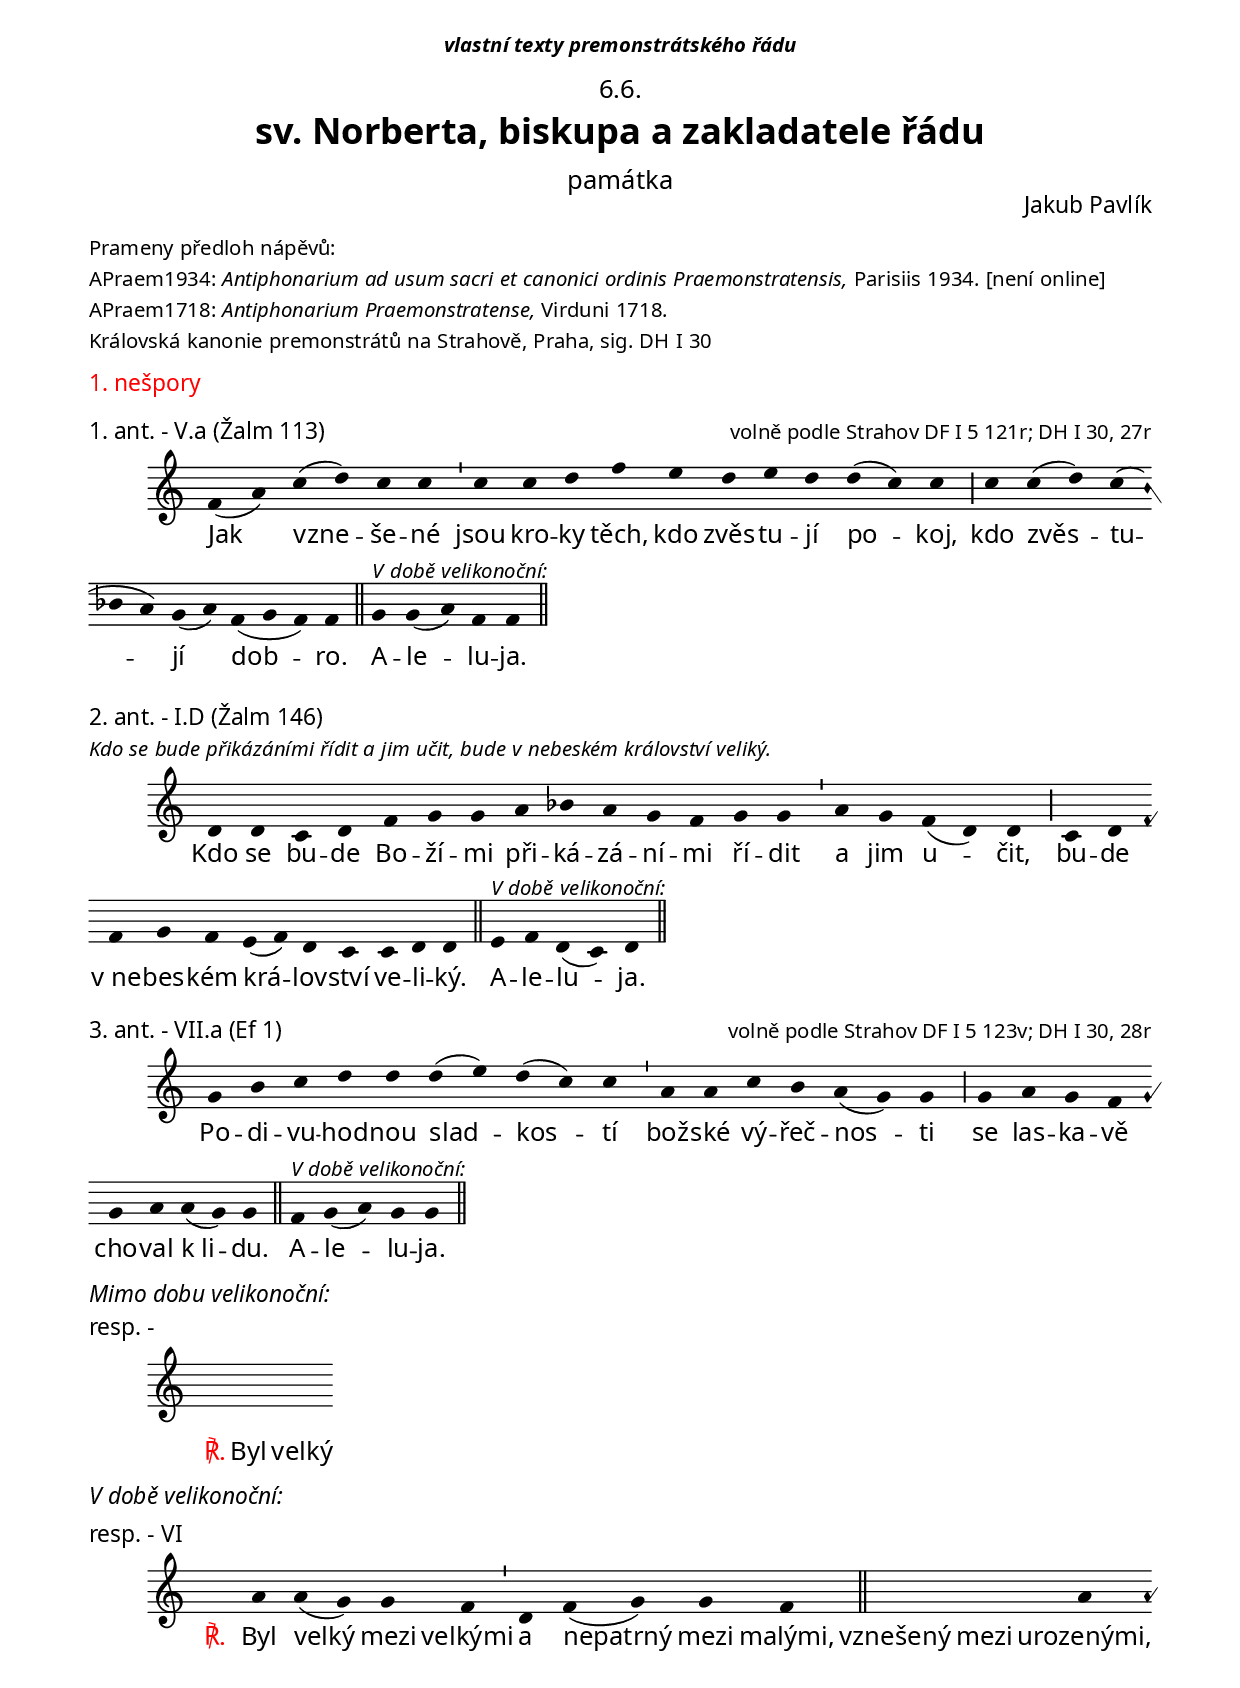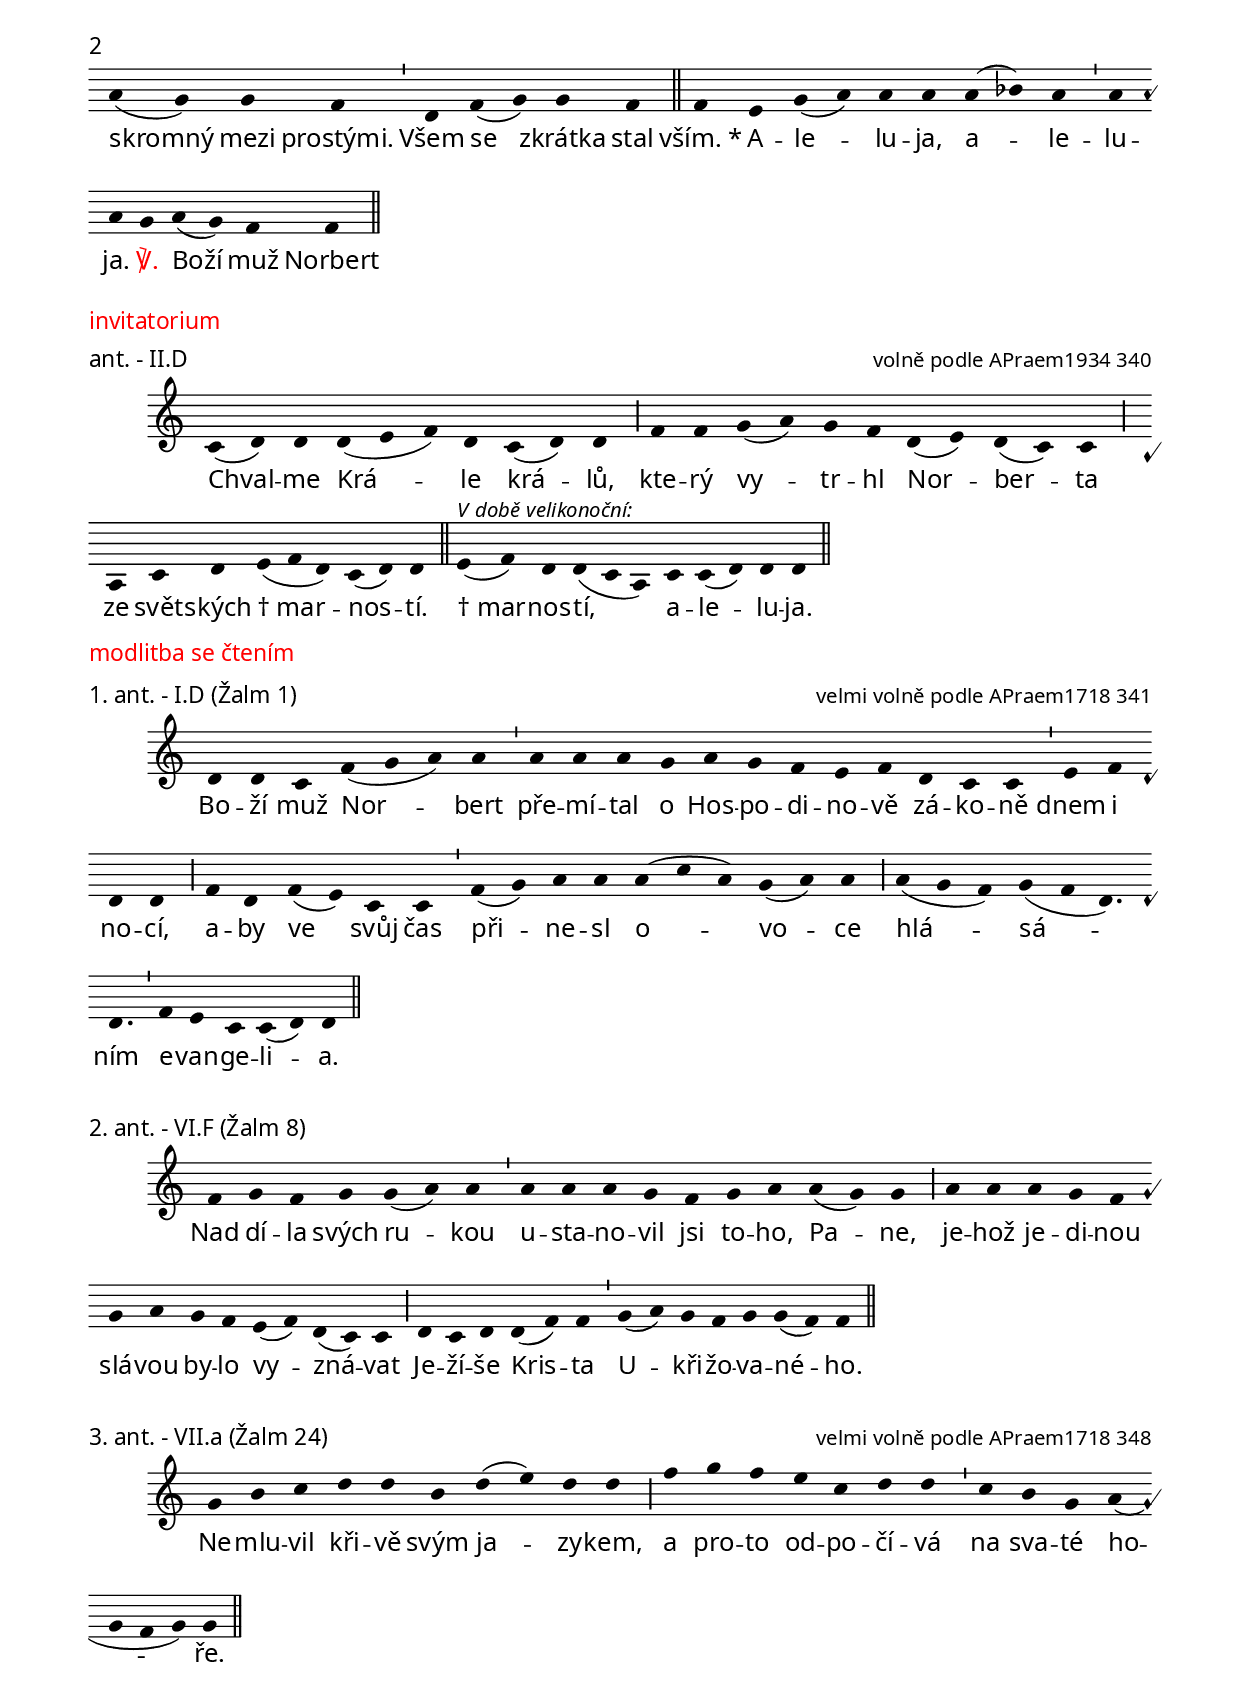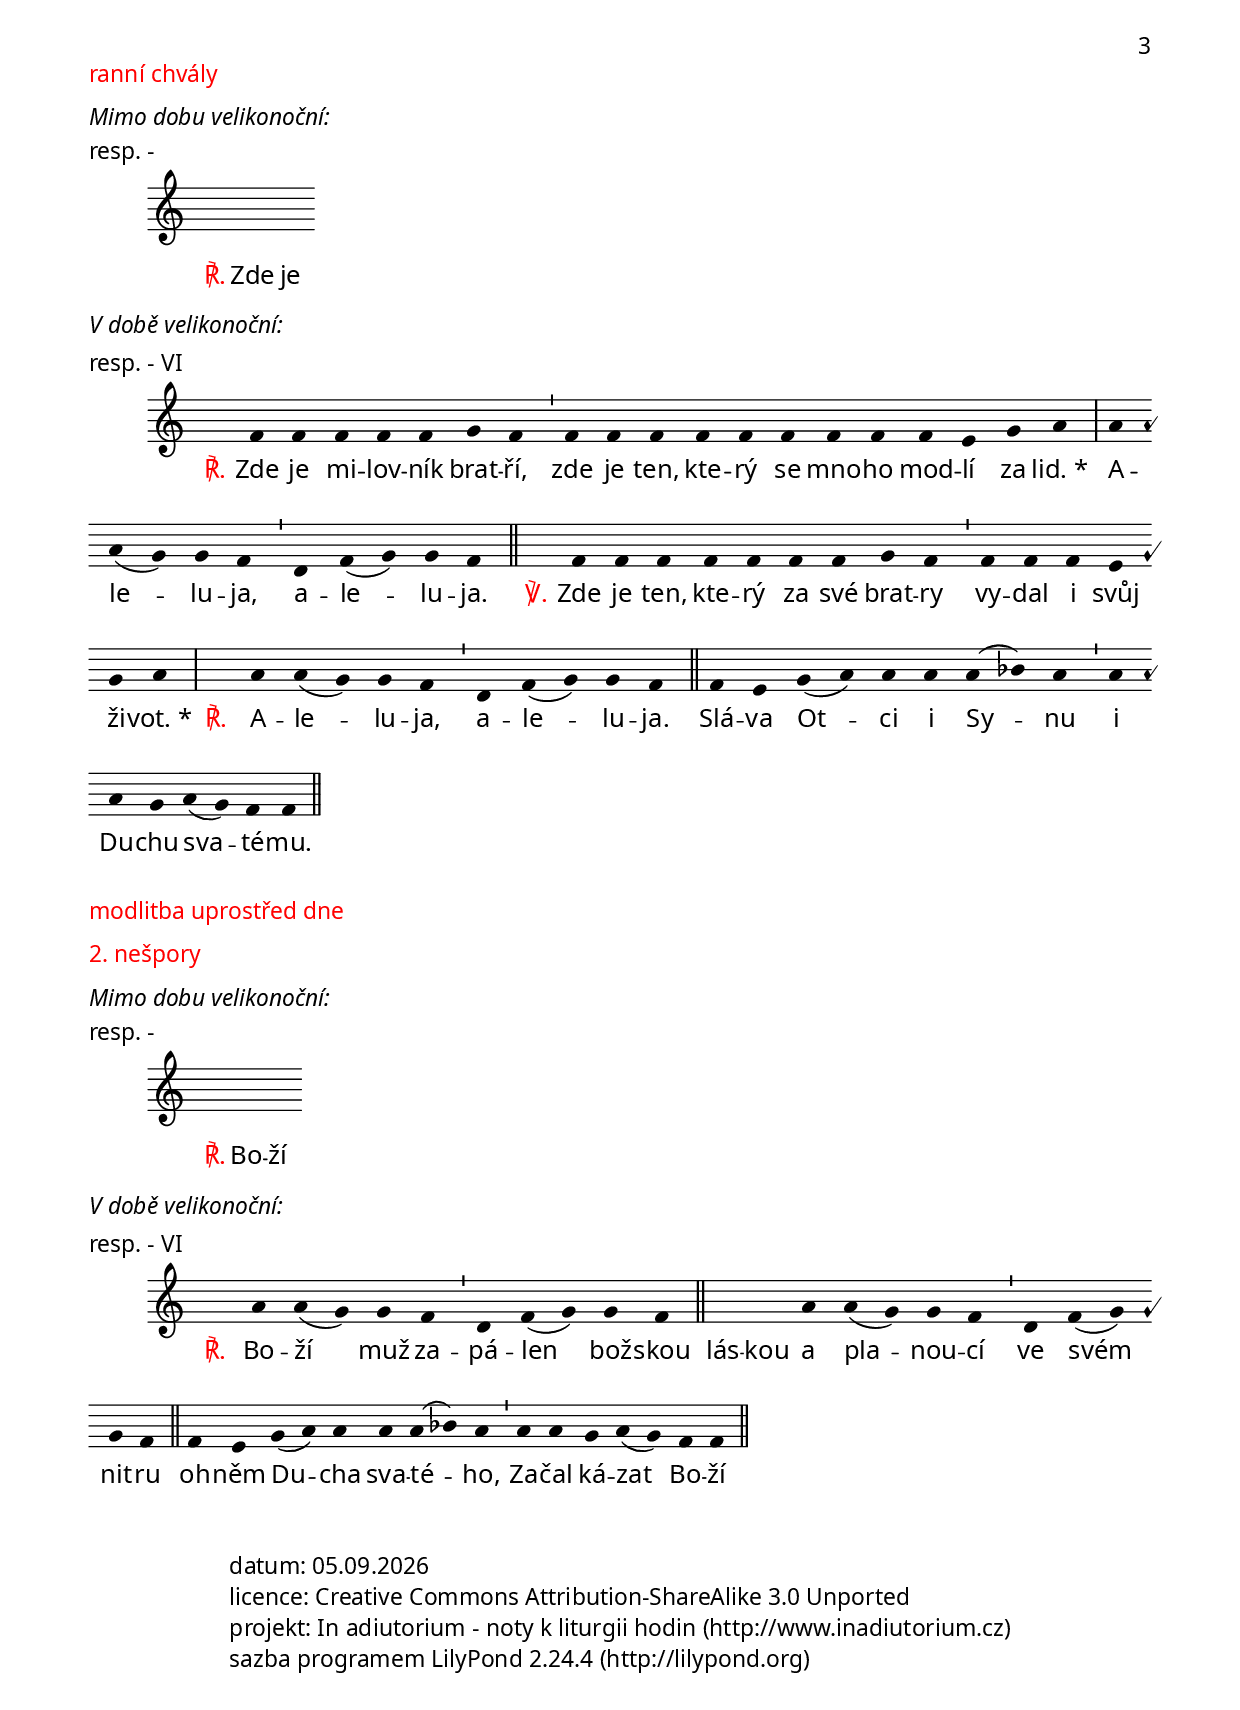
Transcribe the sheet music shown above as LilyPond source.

\version "2.16.0"

\include "../../spolecne.ly"
\include "../../dilyresponsorii.ly"
\include "../../spolecne/reholni.ly"
textyOPraem = "vlastní texty premonstrátského řádu"


\header {
  title = \markup\titleSvatek
            "sv. Norberta, biskupa a zakladatele řádu"
            památka
            6.6.
            \textyOPraem
  composer = "Jakub Pavlík"
}

\markup\small\column{
  \line{
    Prameny předloh nápěvů:
  }
  \line{
    APraem1934: \italic{Antiphonarium ad usum sacri et canonici ordinis Praemonstratensis,} Parisiis 1934.
    [není online]
  }
  \line{
    \with-url "https://books.google.cz/books?id=GzRHAAAAcAAJ" {
      APraem1718: \italic{Antiphonarium Praemonstratense,} Virduni 1718.
    }
  }
  \line{
    \with-url "https://www.manuscriptorium.com/apps/index.php?direct=record&pid=AIPDIG-KKPS__DH_I_30_____2VLOF41-cs" {
      Královská kanonie premonstrátů na Strahově, Praha, sig. DH I 30
    }
  }
}

\markup {\nadpisHodinka {"1. nešpory"}}

\score {
  \relative c' {
    \choralniRezim
    f4( a) c( d) c c \barMin
    c c d f e d e d d( c) c \barMaior
    c c( d) c( bes a) g( a) f( g f) f \barFinalis

    g^\markup\rubrVelikAleluja g( a) f f \barFinalis
  }
  \addlyrics {
    Jak vzne -- še -- né jsou kro -- ky těch,
    kdo zvěs -- tu -- jí po -- koj,
    kdo zvěs -- tu -- jí dob -- ro.

    A -- le -- lu -- ja.
  }
  \header {
    fons_externus = "volně podle Strahov DF I 5 121r; DH I 30, 27r"
    quid = "1. ant."
    modus = "V"
    differentia = "a"
    psalmus = "Žalm 113"
    id = "1ne-a1"
    piece = \markup {\sestavTitulek}
  }
}

\score {
  \relative c' {
    \choralniRezim
    d4 d c d f g g a bes a g f g g \barMin
    a g f( d) d \barMaior
    c d f g f e( f) d c c d d \barFinalis

    e^\markup\rubrVelikAleluja f d( c) d \barFinalis
  }
  \addlyrics {
    Kdo se bu -- de Bo -- ží -- mi při -- ká -- zá -- ní -- mi ří -- dit
    a jim u -- čit,
    bu -- de v_ne -- bes -- kém krá -- lov -- ství ve -- li -- ký.

    A -- le -- lu -- ja.
  }
  \header {
    textus_approbatus = "Kdo se bude přikázáními řídit a jim učit, bude v nebeském království veliký."
    quid = "2. ant."
    modus = "I"
    differentia = "D"
    psalmus = "Žalm 146"
    fial = "commune/commune_ucitel.ly#1ne-amag"
    id = "1ne-a2"
    piece = \markup {\sestavTitulek}
  }
}

\score {
  \relative c'' {
    \choralniRezim
    g4 b c d d d( e) d( c) c \barMin
    a a c b a( g) g \barMaior
    g a g f g a a( g) g \barFinalis

    f^\markup\rubrVelikAleluja g( a) g g \barFinalis
  }
  \addlyrics {
    Po -- di -- vu -- hod -- nou slad -- kos -- tí
    bož -- ské vý -- řeč -- nos -- ti
    se las -- ka -- vě cho -- val k_li -- du.

    A -- le -- lu -- ja.
  }
  \header {
    fons_externus = "volně podle Strahov DF I 5 123v; DH I 30, 28r"
    quid = "3. ant."
    modus = "VII"
    differentia = "a"
    psalmus = "Ef 1"
    id = "1ne-a3"
    piece = \markup {\sestavTitulek}
  }
}

\markup\italic{Mimo dobu velikonoční:}

\score {
  \relative c' {
    \choralniRezim

    % R
    \neviditelna a

    % V
    \neviditelna a

    % R
    \neviditelna a

    % Slava
  }
  \addlyrics {
    \Response Byl velký mezi velkými a nepatrný mezi malými, vznešený mezi urozenými, skromný mezi prostými._* Všem se zkrátka stal vším.
    \Verse Boží muž Norbert byl veselého vzhledu, klidné tváře, velice výmluvný v řeči, příjemný v rozhovoru, laskavý v soužití._*
    \Response Všem se zkrátka stal vším.
    \textRespDoxologie
  }
  \header {
    quid = "resp."
    modus = ""
    id = "1ne-r"
    piece = \markup {\sestavTitulekResp}
  }
}

\markup\italic{V době velikonoční:}

\score {
  \relative c' {
    \choralniRezim

    % R
    \neviditelna f
    \respVIalelujaResponsum \barFinalis
    % V
    \neviditelna f

    % R
    \neviditelna a
    \respVIalelujaResponsum \barFinalis
    % Slava
    \respVIalelujaDoxologie \barFinalis
  }
  \addlyrics {
    \Response Byl velký mezi velkými a nepatrný mezi malými, vznešený mezi urozenými, skromný mezi prostými. Všem se zkrátka stal vším._*
    \textRespAleluja
    \Verse Boží muž Norbert byl veselého vzhledu, klidné tváře, velice výmluvný v řeči, příjemný v rozhovoru, laskavý v soužití._*
    \Response \textRespAleluja
    \textRespDoxologie
  }
  \header {
    quid = "resp."
    modus = "VI"
    id = "1ne-r-velik"
    piece = \markup {\sestavTitulekResp}
  }
}

\score {
  \relative c' {
    \choralniRezim

  }
  \addlyrics {
    Boží muž, když nábožně vybudoval dům své chudoby v Prémontré, založil svůj kanovnický řád, stal se arcibiskupem, žehnaje bratřím blaženě usnul v Kristu.

    A -- le -- lu -- ja.
  }
  \header {
    quid = "ant. k Magnificat"
    modus = ""
    differentia = ""
    psalmus = ""
    id = "1ne-amag"
    piece = \markup {\sestavTitulekBezZalmu}
  }
}

\markup {\nadpisHodinka {"invitatorium"}}

\score {
  \relative c' {
    \choralniRezim
    c4( d) d d( e f) d c( d) d \barMaior
    f f g( a) g f d( e) d( c) c \barMaior
    a c d e( f d) c( d) d \barFinalis

    e(^\markup\rubrVelikAleluja f) d d( c a)
    c c( d) d d \barFinalis
  }
  \addlyrics {
    Chval -- me Krá -- le krá -- lů,
    kte -- rý vy -- tr -- hl Nor -- ber -- ta
    ze svět -- ských
    \markup{\Dagger mar} -- nos -- tí.

    \markup{\Dagger mar} -- nos -- tí,
    a -- le -- lu -- ja.
  }
  \header {
    fons_externus = "volně podle APraem1934 340"
    quid = "ant."
    modus = "II"
    differentia = "D"
    psalmus = ""
    id = "invit"
    piece = \markup {\sestavTitulekBezZalmu}
  }
}

\markup {\nadpisHodinka {"modlitba se čtením"}}

\score {
  \relative c' {
    \choralniRezim
    d4 d c f( g a) a \barMin
    a a a g a g f e f d c c \barMin
    e f d d \barMaior
    f d f( e) c c \barMin
    f( g) a a a( c a) g( a) a \barMaior
    a( g f) g( f d4.) d \barMin f4 e c c( d) d \barFinalis
  }
  \addlyrics {
    Bo -- ží muž Nor -- bert
    pře -- mí -- tal o Hos -- po -- di -- no -- vě zá -- ko -- ně dnem i no -- cí,
    a -- by ve svůj čas
    při -- ne -- sl o -- vo -- ce
    hlá -- sá -- ním e -- van -- ge -- li -- a.
  }
  \header {
    fons_externus = "velmi volně podle APraem1718 341"
    quid = "1. ant."
    modus = "I"
    differentia = "D"
    psalmus = "Žalm 1"
    id = "mc-a1"
    piece = \markup {\sestavTitulek}
  }
}

\score {
  \relative c' {
    \choralniRezim
    f4 g f g g( a) a \barMin
    a a a g f g a a( g) g \barMaior
    a a a g f g a g f e( f) d( c) c \barMaior
    d c d d( f) f \barMin g( a) g f g g( f) f \barFinalis
  }
  \addlyrics {
    Nad dí -- la svých ru -- kou
    u -- sta -- no -- vil jsi to -- ho, Pa -- ne,
    je -- hož je -- di -- nou slá -- vou by -- lo vy -- zná -- vat
    Je -- ží -- še Kris -- ta U -- kři -- žo -- va -- né -- ho.
  }
  \header {
    quid = "2. ant."
    modus = "VI"
    differentia = "F"
    psalmus = "Žalm 8"
    id = "mc-a2"
    piece = \markup {\sestavTitulek}
  }
}

\score {
  \relative c'' {
    \choralniRezim
    g4 b c d d b d( e) d d \barMaior
    f g f e c d d \barMin
    c b g a( g f g) g \barFinalis
  }
  \addlyrics {
    Ne -- mlu -- vil kři -- vě svým ja -- zy -- kem,
    a pro -- to od -- po -- čí -- vá
    na sva -- té ho -- ře.
  }
  \header {
    fons_externus = "velmi volně podle APraem1718 348"
    quid = "3. ant."
    modus = "VII"
    differentia = "a"
    psalmus = "Žalm 24"
    id = "mc-a3"
    piece = \markup {\sestavTitulek}
  }
}

\markup {\nadpisHodinka {"ranní chvály"}}

\score {
  \relative c' {
    \choralniRezim

  }
  \addlyrics {
    Norbert zapřel sám sebe a následoval Krista po neschůdnější cestě.
  }
  \header {
    quid = "1. ant."
    modus = ""
    differentia = ""
    psalmus = "Žalm 63"
    id = "rch-a1"
    piece = \markup {\sestavTitulek}
  }
}

\score {
  \relative c' {
    \choralniRezim

  }
  \addlyrics {
    Mnohé co nejpokorněji poučil, aby Duch svatý vedl jejich cesty k dokonalosti.
  }
  \header {
    quid = "2. ant."
    modus = ""
    differentia = ""
    psalmus = "Dan 3-III"
    id = "rch-a2"
    piece = \markup {\sestavTitulek}
  }
}

\score {
  \relative c' {
    \choralniRezim

  }
  \addlyrics {
    Boží muž s jásotem přiváděl Kristovy následovníky ke svému předem ukázanému domovu chudoby.
  }
  \header {
    quid = "3. ant."
    modus = ""
    differentia = ""
    psalmus = "Žalm 149"
    id = "rch-a3"
    piece = \markup {\sestavTitulek}
  }
}

\markup\italic{Mimo dobu velikonoční:}

\score {
  \relative c' {
    \choralniRezim

    % R
    \neviditelna a

    % V
    \neviditelna a

    % R
    \neviditelna a

    % Slava
  }
  \addlyrics {
    \Response Zde je milovník bratří,_* zde je ten, který se mnoho modlí za lid.
    \Verse Zde je ten, který za své bratry vydal i svůj život._*
    \Response Zde je ten, který se mnoho modlí za lid.
    \textRespDoxologie
  }
  \header {
    quid = "resp."
    modus = ""
    id = "rch-r"
    piece = \markup {\sestavTitulekResp}
  }
}

\markup\italic{V době velikonoční:}

\score {
  \relative c' {
    \choralniRezim

    % R
    \neviditelna f
    f4 f f f f g f \barMin
    f f f f f f f f f e g a \barMax
    \respVIalelujaResponsum \barFinalis
    % V
    \neviditelna f
    f4 f f f f f f g f \barMin f f f e g a \barMax
    % R
    \neviditelna a
    \respVIalelujaResponsum \barFinalis
    % Slava
    \respVIalelujaDoxologie \barFinalis
  }
  \addlyrics {
    \Response Zde je mi -- lov -- ník brat -- ří,
    zde je ten, kte -- rý se mno -- ho mod -- lí za lid._*
    \textRespAleluja
    \Verse Zde je ten, kte -- rý za své brat -- ry vy -- dal i svůj ži -- vot._*
    \Response \textRespAleluja
    \textRespDoxologie
  }
  \header {
    quid = "resp."
    modus = "VI"
    id = "rch-r-velik"
    piece = \markup {\sestavTitulekResp}
  }
}

\score {
  \relative c' {
    \choralniRezim

  }
  \addlyrics {
    Norbert, vynikající šiřitel katolické víry,
    hlasatel pravého pokání,
    kanovník a vzácný zakladatel premonstrátského řádu:
    co učil slovy, dovršil ve skutcích.
  }
  \header {
    quid = "ant. k Benedictus"
    modus = ""
    differentia = ""
    psalmus = ""
    id = "rch-aben"
    piece = \markup {\sestavTitulekBezZalmu}
  }
}

\markup {\nadpisHodinka {"modlitba uprostřed dne"}}

\score {
  \relative c' {
    \choralniRezim

  }
  \addlyrics {
    Mnozí jsme jedno tělo v Kristu.
  }
  \header {
    quid = "ant. dopoledne"
    modus = ""
    differentia = ""
    psalmus = ""
    id = "tercie"
    piece = \markup {\sestavTitulekBezZalmu}
  }
}

\score {
  \relative c' {
    \choralniRezim

  }
  \addlyrics {
    Služebníku věrný a rozvážný, vejdi k radostné hostině svého Pána.
  }
  \header {
    quid = "ant. v poledne"
    modus = ""
    differentia = ""
    psalmus = ""
    id = "sexta"
    piece = \markup {\sestavTitulekBezZalmu}
  }
}

\score {
  \relative c' {
    \choralniRezim

  }
  \addlyrics {
    Okolo něho věnec bratří jako cedry vysázené na hoře Libanonu.
  }
  \header {
    quid = "ant. odpoledne"
    modus = ""
    differentia = ""
    psalmus = ""
    id = "nona"
    piece = \markup {\sestavTitulekBezZalmu}
  }
}

\markup {\nadpisHodinka {"2. nešpory"}}

\score {
  \relative c' {
    \choralniRezim

  }
  \addlyrics {
    Nor -- bert ja -- ko pla -- nou -- cí lam -- pa
    byl po -- sta -- ven na sví -- cen
    a sví -- til všem v_domě.

    A -- le -- lu -- ja.
  }
  \header {
    quid = "1. ant."
    modus = ""
    differentia = ""
    psalmus = "Žalm 15"
    id = "2ne-a1"
    piece = \markup {\sestavTitulek}
  }
}

\score {
  \relative c' {
    \choralniRezim

  }
  \addlyrics {
    Pře -- svěd -- čil vlád -- ce cír -- kve,
    a -- by se u -- ja -- li
    si -- rot -- ků a vdov.

    A -- le -- lu -- ja.
  }
  \header {
    quid = "2. ant."
    modus = ""
    differentia = ""
    psalmus = "Žalm 112"
    id = "2ne-a2"
    piece = \markup {\sestavTitulek}
  }
}

\score {
  \relative c' {
    \choralniRezim

  }
  \addlyrics {
    Za já -- so -- tu všech
    se ne -- rad stal ar -- ci -- bis -- ku -- pem
    a tr -- pě -- li -- vě sná -- šel
    di -- vo -- ký lid. % :)

    A -- le -- lu -- ja.
  }
  \header {
    quid = "3. ant."
    modus = ""
    differentia = ""
    psalmus = "Zj 15"
    id = "2ne-a3"
    piece = \markup {\sestavTitulek}
  }
}

\markup\italic{Mimo dobu velikonoční:}

\score {
  \relative c' {
    \choralniRezim

    % R
    \neviditelna a

    % V
    \neviditelna a

    % R
    \neviditelna a

    % Slava
  }
  \addlyrics {
    \Response Bo -- ží muž
    za -- pá -- len bož -- skou lás -- kou
    a pla -- nou -- cí ve svém nit -- ru
    oh -- něm Du -- cha sva -- té -- ho,_*
    Za -- čal ká -- zat Bo -- ží slo -- vo,
    ať to by -- lo vhod či ne -- vhod.
    \Verse Z_po -- kla -- du Bo -- ží -- ho
    vy -- ná -- šel vě -- ci no -- vé i sta -- ré,
    a stal se jed -- něm vů -- ní ži -- vo -- ta pro ži -- vot,
    ji -- ným pak vů -- ní smr -- ti pro smrt._*
    \Response
    \textRespDoxologie
  }
  \header {
    quid = "resp."
    modus = ""
    id = "2ne-r"
    piece = \markup {\sestavTitulekResp}
  }
}

\markup\italic{V době velikonoční:}

\score {
  \relative c' {
    \choralniRezim

    % R
    \neviditelna f
    \respVIalelujaResponsum \barFinalis
    % V
    \neviditelna f

    % R
    \neviditelna a
    \respVIalelujaResponsum \barFinalis
    % Slava
    \respVIalelujaDoxologie \barFinalis
  }
  \addlyrics {
    \Response Bo -- ží muž
    za -- pá -- len bož -- skou lás -- kou
    a pla -- nou -- cí ve svém nit -- ru
    oh -- něm Du -- cha sva -- té -- ho,
    Za -- čal ká -- zat Bo -- ží slo -- vo,
    ať to by -- lo vhod či ne -- vhod._*
    \textRespAleluja
    \Verse Z_po -- kla -- du Bo -- ží -- ho
    vy -- ná -- šel vě -- ci no -- vé i sta -- ré,
    a stal se jed -- něm vů -- ní ži -- vo -- ta pro ži -- vot,
    ji -- ným pak vů -- ní smr -- ti pro smrt._*
    \Response \textRespAleluja
    \textRespDoxologie
  }
  \header {
    quid = "resp."
    modus = "VI"
    id = "2ne-r-velik"
    piece = \markup {\sestavTitulekResp}
  }
}

\score {
  \relative c' {
    \choralniRezim

  }
  \addlyrics {
    Dnes je slav -- ný den,
    kdy sva -- tý bis -- kup Nor -- bert
    byl zba -- ven pout tě -- la
    a při -- jat s_an -- dě -- ly tam,
    kde v_zá -- ři -- vém sva -- teb -- ním ša -- tu
    šťas -- ten sto -- lu -- je v_pa -- lá -- ci ne -- bes -- ké -- ho Krá -- le,
    ja -- ko -- by na -- pá -- jen prou -- dem bla -- ha,
    a -- le -- lu -- ja, a -- le -- lu -- ja.
    % zde aleluja i mimo dobu velikonoční
  }
  \header {
    quid = "ant. k Magnificat"
    modus = ""
    differentia = ""
    psalmus = ""
    id = "2ne-amag"
    piece = \markup {\sestavTitulekBezZalmu}
  }
}